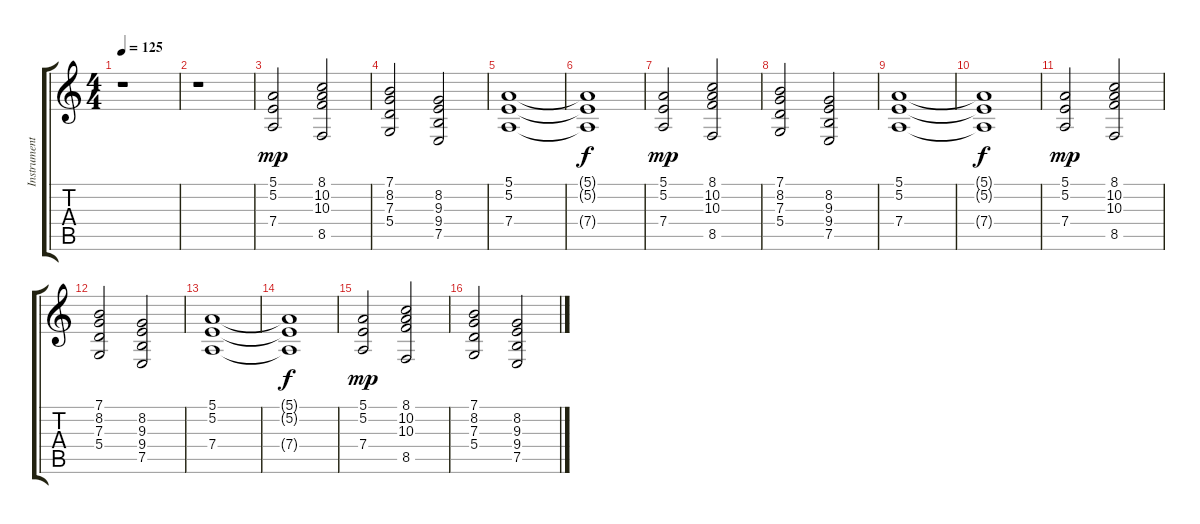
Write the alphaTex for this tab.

\track ("Instrument 4" "Instrument") {instrument harmonica}
\staff {score tabs}
\tuning (E4 B3 G3 D3 A2 E2) {hide}
\ts (4 4)
\tempo 125
\clef g2
\ks c
r.1{dy mp} |
r.1 |
(5.1 5.2 7.4).2 (8.1 10.2 10.3 8.5).2 |
(7.1 8.2 7.3 5.4).2 (8.2 9.3 9.4 7.5).2 |
(5.1 5.2 7.4).1 |
(5.1{t} 5.2{t} 7.4{t}).1{dy f} |
(5.1 5.2 7.4).2{dy mp} (8.1 10.2 10.3 8.5).2 |
(7.1 8.2 7.3 5.4).2 (8.2 9.3 9.4 7.5).2 |
(5.1 5.2 7.4).1 |
(5.1{t} 5.2{t} 7.4{t}).1{dy f} |
(5.1 5.2 7.4).2{dy mp} (8.1 10.2 10.3 8.5).2 |
(7.1 8.2 7.3 5.4).2 (8.2 9.3 9.4 7.5).2 |
(5.1 5.2 7.4).1 |
(5.1{t} 5.2{t} 7.4{t}).1{dy f} |
(5.1 5.2 7.4).2{dy mp} (8.1 10.2 10.3 8.5).2 |
(7.1 8.2 7.3 5.4).2 (8.2 9.3 9.4 7.5).2
